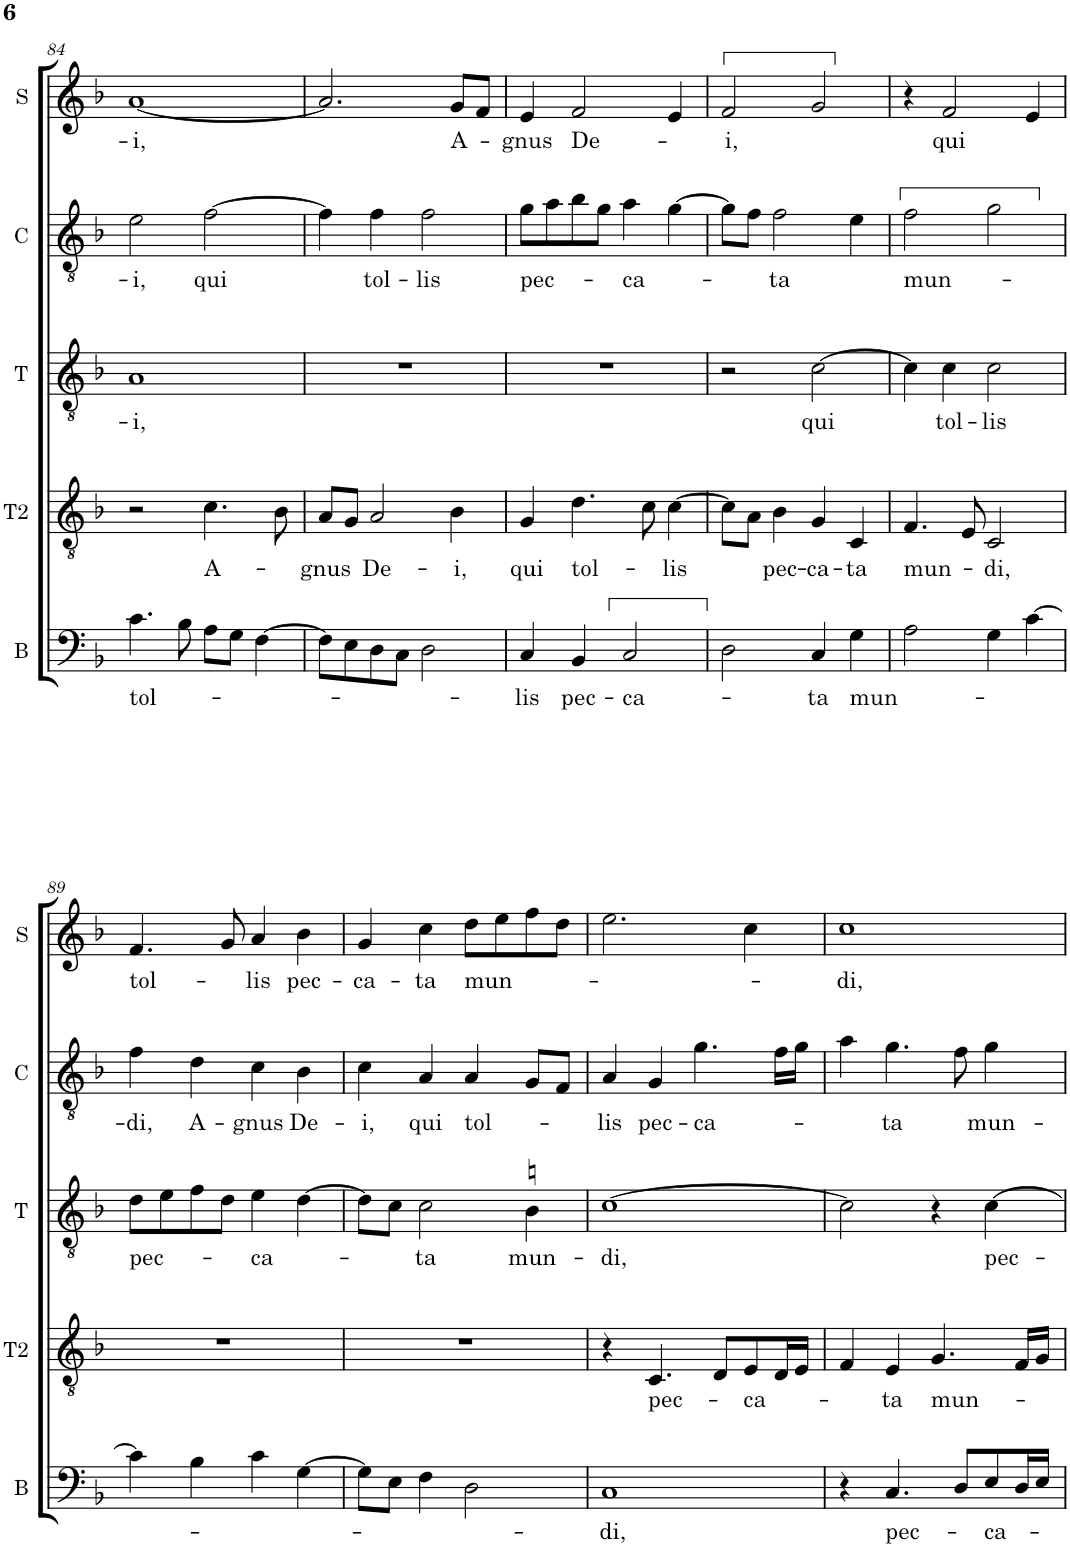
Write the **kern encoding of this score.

**kern	**text	**kern	**text	**kern	**text	**kern	**text	**kern	**text
*part5	*part5	*part4	*part4	*part3	*part3	*part2	*part2	*part1	*part1
*staff5	*staff5	*staff4	*staff4	*staff3	*staff3	*staff2	*staff2	*staff1	*staff1
*I"B	*	*I"T2	*	*I"T	*	*I"C	*	*I"S	*
*I'B	*	*I'T2	*	*I'T	*	*I'C	*	*I'S	*
!!LO:PB:g=z
*clefF4	*	*clefGv2	*	*clefGv2	*	*clefGv2	*	*clefG2	*
*	*	*Trd4c7	*	*	*	*	*	*	*
*k[b-]	*	*k[b-]	*	*k[b-]	*	*k[b-]	*	*k[b-]	*
*M2/2	*	*M2/2	*	*M2/2	*	*M2/2	*	*M2/2	*
*met(c|)	*	*met(c|)	*	*met(c|)	*	*met(c|)	*	*met(c|)	*
=84	=84	=84	=84	=84	=84	=84	=84	=84	=84
!	!LO:LY:b	!	!	!	!LO:LY:b	!	!LO:LY:b	!	!LO:LY:b
4.c\	tol-	2r	.	1A	-i,	2e\	-i,	[1a	-i,
8B-\	.	.	.	.	.	.	.	.	.
!	!	!	!LO:LY:b	!	!	!	!LO:LY:b	!	!
8A\L	.	4.c\	A-	.	.	[2f\	qui	.	.
8G\J	.	.	.	.	.	.	.	.	.
[4F\	.	.	.	.	.	.	.	.	.
.	.	8B-\	.	.	.	.	.	.	.
=85	=85	=85	=85	=85	=85	=85	=85	=85	=85
!	!	!	!LO:LY:b	!	!	!	!	!	!
8F\L]	.	8A/L	-gnus	1r	.	4f\]	.	2.a/]	.
8E\	.	8G/J	.	.	.	.	.	.	.
!	!	!	!LO:LY:b	!	!	!	!LO:LY:b	!	!
8D\	.	2A/	De-	.	.	4f\	tol-	.	.
8C\J	.	.	.	.	.	.	.	.	.
!	!	!	!	!	!	!	!LO:LY:b	!	!
2D\	.	.	.	.	.	2f\	-lis	.	.
!	!	!	!LO:LY:b	!	!	!	!	!	!LO:LY:b
.	.	4B-\	-i,	.	.	.	.	8g/L	A-
.	.	.	.	.	.	.	.	8f/J	.
=86	=86	=86	=86	=86	=86	=86	=86	=86	=86
!	!LO:LY:b	!	!LO:LY:b	!	!	!	!LO:LY:b	!	!LO:LY:b
4C/	-lis	4G/	qui	1r	.	8g\L	pec-	4e/	-gnus
.	.	.	.	.	.	8a\	.	.	.
!	!LO:LY:b	!	!LO:LY:b	!	!	!	!	!	!LO:LY:b
4BB-/	pec-	4.d\	tol-	.	.	8b-\	.	2f/	De-
.	.	.	.	.	.	8g\J	.	.	.
!	!LO:LY:b	!	!	!	!	!	!LO:LY:b	!	!
2C/	-ca-	.	.	.	.	4a\	-ca-	.	.
.	.	8c\	.	.	.	.	.	.	.
!	!	!	!LO:LY:b	!	!	!	!	!	!
.	.	[4c\	-lis	.	.	[4g\	.	4e/	.
=87	=87	=87	=87	=87	=87	=87	=87	=87	=87
!	!	!	!	!	!	!	!	!	!LO:LY:b
2D\	.	8c\L]	.	2r	.	8g\L]	.	2f/	-i,
.	.	8A\J	.	.	.	8f\J	.	.	.
!	!	!	!LO:LY:b	!	!	!	!LO:LY:b	!	!
.	.	4B-\	pec-	.	.	2f\	-ta	.	.
!	!LO:LY:b	!	!LO:LY:b	!	!LO:LY:b	!	!	!	!
4C/	-ta	4G/	-ca-	[2c\	qui	.	.	2g/	.
!	!LO:LY:b	!	!LO:LY:b	!	!	!	!	!	!
4G\	mun-	4C/	-ta	.	.	4e\	.	.	.
=88	=88	=88	=88	=88	=88	=88	=88	=88	=88
!	!	!	!LO:LY:b	!	!	!	!LO:LY:b	!	!
2A\	.	4.F/	mun-	4c\]	.	2f\	mun-	4r	.
!	!	!	!	!	!LO:LY:b	!	!	!	!LO:LY:b
.	.	.	.	4c\	tol-	.	.	2f/	qui
.	.	8E/	.	.	.	.	.	.	.
!	!	!	!LO:LY:b	!	!LO:LY:b	!	!	!	!
4G\	.	2C/	-di,	2c\	-lis	2g\	.	.	.
[4c\	.	.	.	.	.	.	.	4e/	.
!!LO:LB:g=z
=89	=89	=89	=89	=89	=89	=89	=89	=89	=89
!	!	!	!	!	!LO:LY:b	!	!LO:LY:b	!	!LO:LY:b
4c\]	.	1r	.	8d\L	pec-	4f\	-di,	4.f/	tol-
.	.	.	.	8e\	.	.	.	.	.
!	!	!	!	!	!	!	!LO:LY:b	!	!
4B-\	.	.	.	8f\	.	4d\	A-	.	.
.	.	.	.	8d\J	.	.	.	8g/	.
!	!	!	!	!	!LO:LY:b	!	!LO:LY:b	!	!LO:LY:b
4c\	.	.	.	4e\	-ca-	4c\	-gnus	4a/	-lis
!	!	!	!	!	!	!	!LO:LY:b	!	!LO:LY:b
[4G\	.	.	.	[4d\	.	4B-\	De-	4b-\	pec-
=90	=90	=90	=90	=90	=90	=90	=90	=90	=90
!	!	!	!	!	!	!	!LO:LY:b	!	!LO:LY:b
8G\L]	.	1r	.	8d\L]	.	4c\	-i,	4g/	-ca-
8E\J	.	.	.	8c\J	.	.	.	.	.
!	!	!	!	!	!LO:LY:b	!	!LO:LY:b	!	!LO:LY:b
4F\	.	.	.	2c\	-ta	4A/	qui	4cc\	-ta
!	!	!	!	!	!	!	!LO:LY:b	!	!LO:LY:b
2D\	.	.	.	.	.	4A/	tol-	8dd\L	mun-
.	.	.	.	.	.	.	.	8ee\	.
!	!	!	!	!	!LO:LY:b	!	!	!	!
.	.	.	.	4Bn\	mun-	8G/L	.	8ff\	.
.	.	.	.	.	.	8F/J	.	8dd\J	.
=91	=91	=91	=91	=91	=91	=91	=91	=91	=91
!	!LO:LY:b	!	!	!	!LO:LY:b	!	!LO:LY:b	!	!
1C	-di,	4r	.	[1c	-di,	4A/	-lis	2.ee\	.
!	!	!	!LO:LY:b	!	!	!	!LO:LY:b	!	!
.	.	4.C/	pec-	.	.	4G/	pec-	.	.
!	!	!	!	!	!	!	!LO:LY:b	!	!
.	.	.	.	.	.	4.g\	-ca-	.	.
.	.	8D/L	.	.	.	.	.	.	.
!	!	!	!LO:LY:b	!	!	!	!	!	!
.	.	8E/	-ca-	.	.	.	.	4cc\	.
.	.	16D/L	.	.	.	16f\LL	.	.	.
.	.	16E/JJ	.	.	.	16g\JJ	.	.	.
=92	=92	=92	=92	=92	=92	=92	=92	=92	=92
!	!	!	!	!	!	!	!	!	!LO:LY:b
4r	.	4F/	.	2c\]	.	4a\	.	1cc	-di,
!	!LO:LY:b	!	!LO:LY:b	!	!	!	!LO:LY:b	!	!
4.C/	pec-	4E/	-ta	.	.	4.g\	-ta	.	.
!	!	!	!LO:LY:b	!	!	!	!	!	!
.	.	4.G/	mun-	4r	.	.	.	.	.
8D/L	.	.	.	.	.	8f\	.	.	.
!	!LO:LY:b	!	!	!	!LO:LY:b	!	!LO:LY:b	!	!
8E/	-ca-	.	.	[4c\	pec-	4g\	mun-	.	.
16D/L	.	16F/LL	.	.	.	.	.	.	.
16E/JJ	.	16G/JJ	.	.	.	.	.	.	.
=	=	=	=	=	=	=	=	=	=
*-	*-	*-	*-	*-	*-	*-	*-	*-	*-
